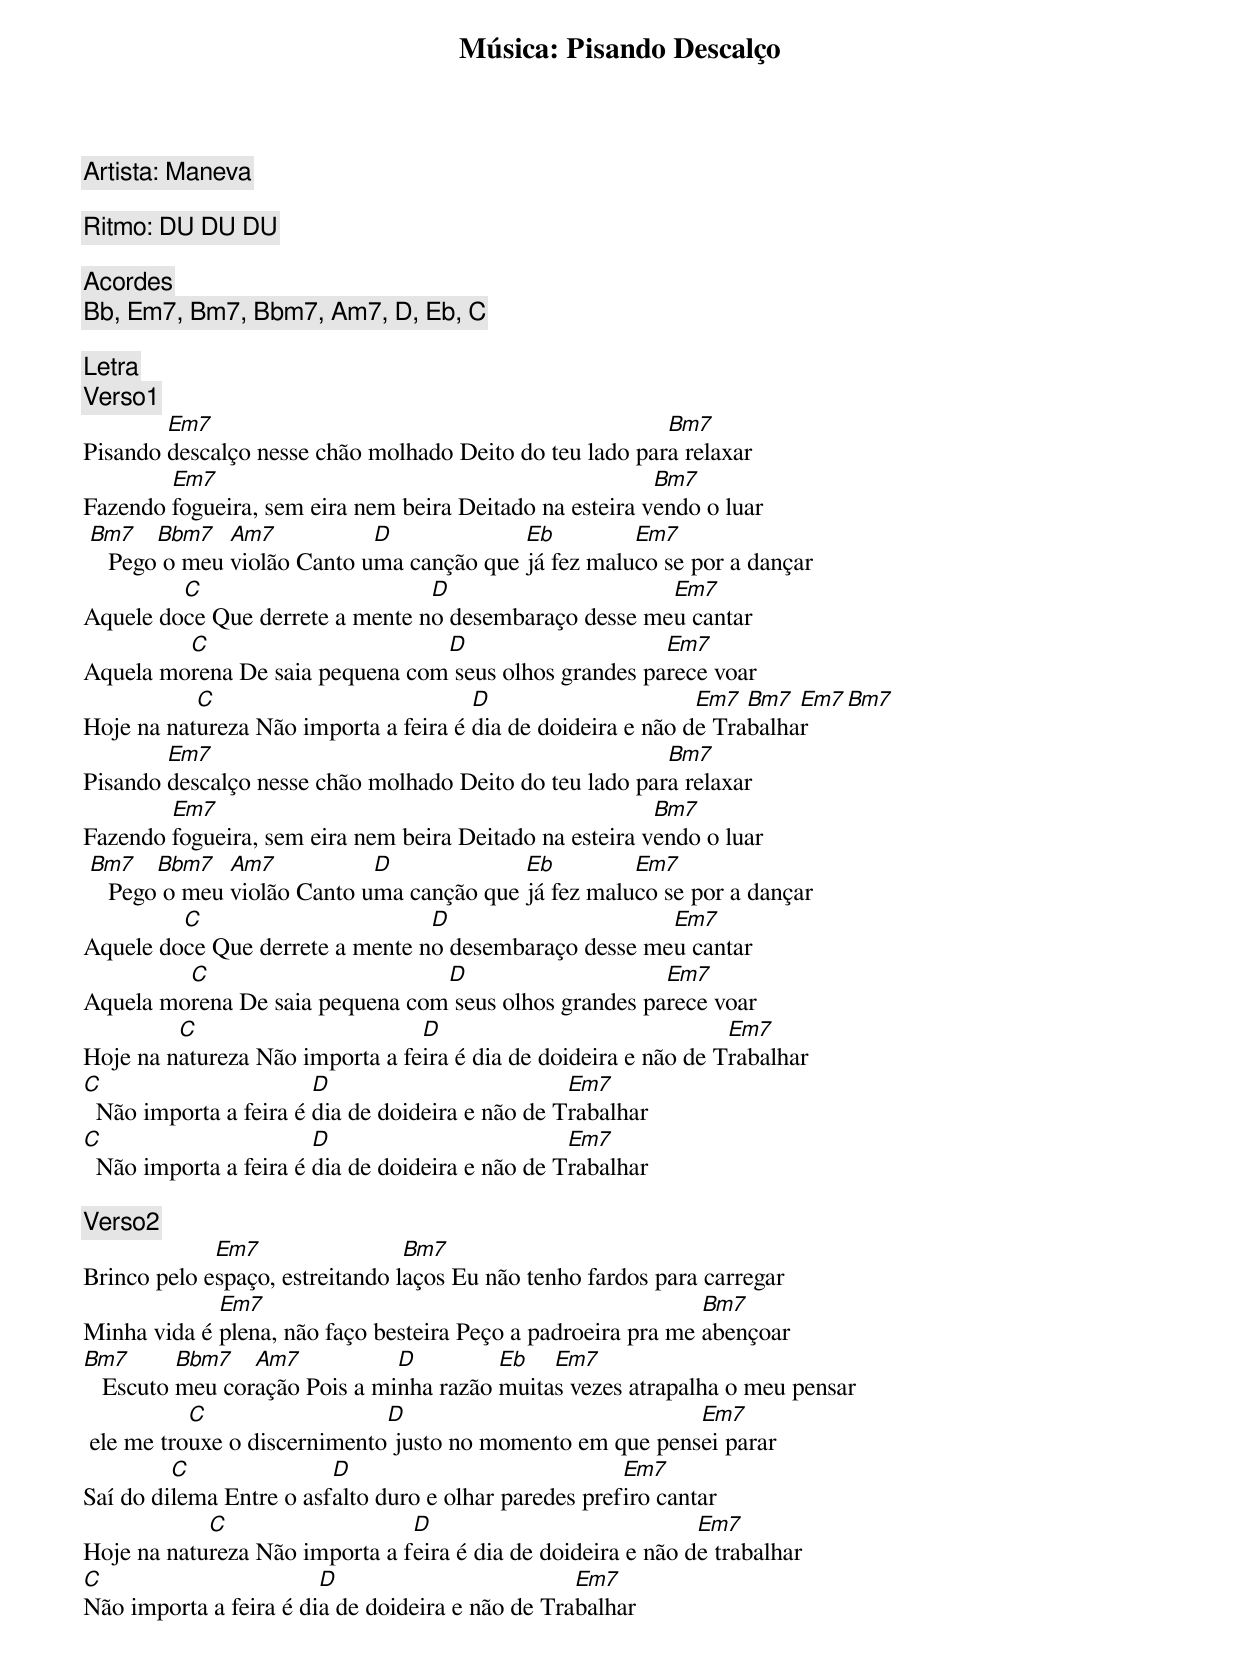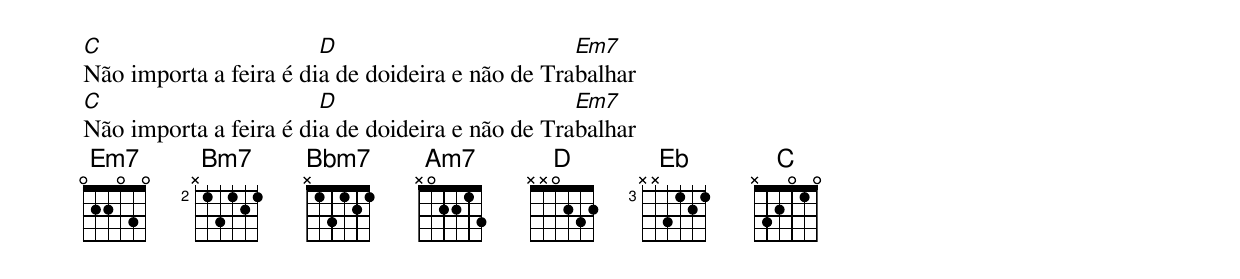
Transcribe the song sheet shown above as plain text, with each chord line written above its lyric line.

Música: Pisando Descalço

Artista: Maneva

Ritmo: DU DU DU

[Acordes]
Bb, Em7, Bm7, Bbm7, Am7, D, Eb, C

[Letra]
[Verso1]
        Em7                                              Bm7
Pisando descalço nesse chão molhado Deito do teu lado para relaxar
        Em7                                              Bm7
Fazendo fogueira, sem eira nem beira Deitado na esteira vendo o luar
 Bm7    Bbm7   Am7           D             Eb         Em7
    Pego o meu violão Canto uma canção que já fez maluco se por a dançar
         C                       D                     Em7
Aquele doce Que derrete a mente no desembaraço desse meu cantar
         C                       D                     Em7
Aquela morena De saia pequena com seus olhos grandes parece voar
           C                           D                      Em7  Bm7  Em7  Bm7
Hoje na natureza Não importa a feira é dia de doideira e não de Trabalhar
        Em7                                              Bm7
Pisando descalço nesse chão molhado Deito do teu lado para relaxar
        Em7                                              Bm7
Fazendo fogueira, sem eira nem beira Deitado na esteira vendo o luar
 Bm7    Bbm7   Am7           D             Eb         Em7
    Pego o meu violão Canto uma canção que já fez maluco se por a dançar
         C                       D                     Em7
Aquele doce Que derrete a mente no desembaraço desse meu cantar
         C                       D                     Em7
Aquela morena De saia pequena com seus olhos grandes parece voar
         C                       D                               Em7
Hoje na natureza Não importa a feira é dia de doideira e não de Trabalhar
C                       D                         Em7
  Não importa a feira é dia de doideira e não de Trabalhar
C                       D                         Em7
  Não importa a feira é dia de doideira e não de Trabalhar

[Verso2]
             Em7                 Bm7
Brinco pelo espaço, estreitando laços Eu não tenho fardos para carregar
             Em7                                              Bm7
Minha vida é plena, não faço besteira Peço a padroeira pra me abençoar
Bm7       Bbm7   Am7           D         Eb   Em7
   Escuto meu coração Pois a minha razão muitas vezes atrapalha o meu pensar
           C                  D                            Em7
 ele me trouxe o discernimento justo no momento em que pensei parar
         C               D                             Em7
Saí do dilema Entre o asfalto duro e olhar paredes prefiro cantar
            C                   D                             Em7
Hoje na natureza Não importa a feira é dia de doideira e não de trabalhar
C                       D                         Em7
Não importa a feira é dia de doideira e não de Trabalhar
C                       D                         Em7
Não importa a feira é dia de doideira e não de Trabalhar
C                       D                         Em7
Não importa a feira é dia de doideira e não de Trabalhar
